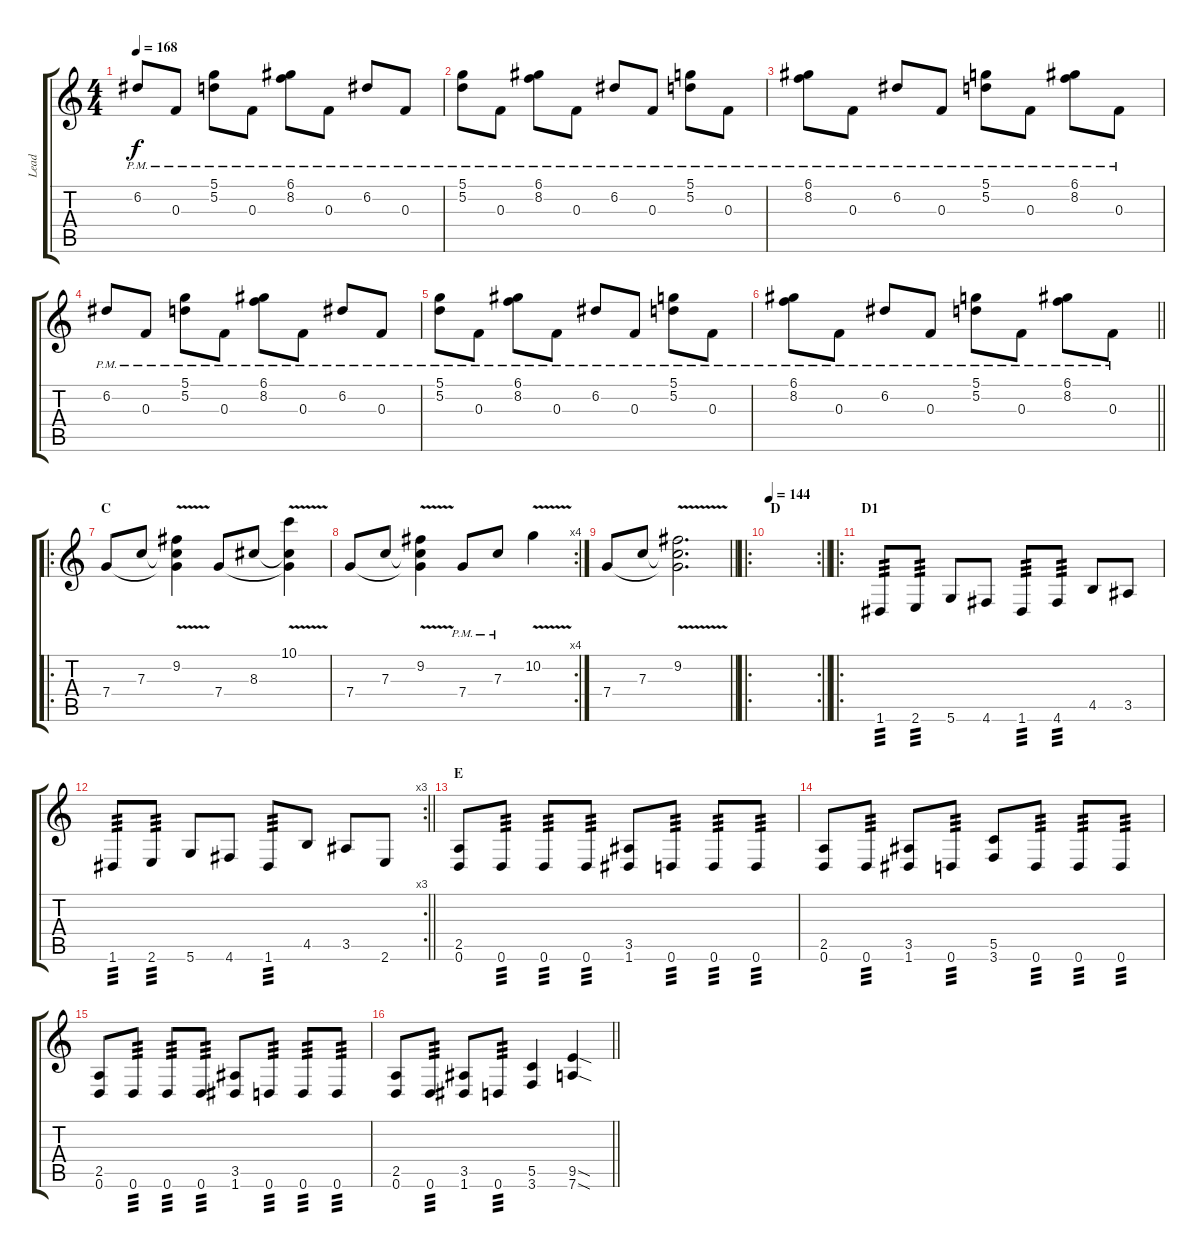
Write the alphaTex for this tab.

\track ("Lead" "Lead") {instrument distortionguitar}
\staff {score tabs}
\tuning (D4 A3 F3 C3 G2 D2) {hide}
\ts (4 4)
\section ("" "")
\tempo 168
\clef g2
\ks c
6.2{pm}.8{dy f} 0.3{pm}.8 (5.1{pm} 5.2{pm}).8 0.3{pm}.8 (6.1{pm} 8.2{pm}).8 0.3{pm}.8 6.2{pm}.8 0.3{pm}.8 |
(5.1{pm} 5.2{pm}).8 0.3{pm}.8 (6.1{pm} 8.2{pm}).8 0.3{pm}.8 6.2{pm}.8 0.3{pm}.8 (5.1{pm} 5.2{pm}).8 0.3{pm}.8 |
(6.1{pm} 8.2{pm}).8 0.3{pm}.8 6.2{pm}.8 0.3{pm}.8 (5.1{pm} 5.2{pm}).8 0.3{pm}.8 (6.1{pm} 8.2{pm}).8 0.3{pm}.8 |
6.2{pm}.8 0.3{pm}.8 (5.1{pm} 5.2{pm}).8 0.3{pm}.8 (6.1{pm} 8.2{pm}).8 0.3{pm}.8 6.2{pm}.8 0.3{pm}.8 |
(5.1{pm} 5.2{pm}).8 0.3{pm}.8 (6.1{pm} 8.2{pm}).8 0.3{pm}.8 6.2{pm}.8 0.3{pm}.8 (5.1{pm} 5.2{pm}).8 0.3{pm}.8 |
\barLineRight lightlight
(6.1{pm} 8.2{pm}).8 0.3{pm}.8 6.2{pm}.8 0.3{pm}.8 (5.1{pm} 5.2{pm}).8 0.3{pm}.8 (6.1{pm} 8.2{pm}).8 0.3{pm}.8 |
\ro
\section ("" "C")
7.4.8 7.3.8 (9.2{v} 7.3{t} 7.4{t}).4 7.4.8 8.3.8 (10.1{v} 8.3{t} 7.4{t}).4 |
\rc 4
7.4.8 7.3.8 (9.2{v} 7.3{t} 7.4{t}).4 7.4{pm}.8 7.3{pm}.8 10.2{v}.4 |
\barLineRight lightlight
7.4.8 7.3.8 (9.2{v} 7.3{t} 7.4{t}).2{d} |
\ro
\rc 2
\section ("" "D")
\tempo 144
\barLineRight lightlight
|
\ro
\section ("" "D1")
1.6.8{tp 3} 2.6.8{tp 3} 5.6.8 4.6.8 1.6.8{tp 3} 4.6.8{tp 3} 4.5.8 3.5.8 |
\rc 3
\barLineRight lightlight
1.6.8{tp 3} 2.6.8{tp 3} 5.6.8 4.6.8 1.6.8{tp 3} 4.5.8 3.5.8 2.6.8 |
\section ("" "E")
(2.5 0.6).8 0.6.8{tp 3} 0.6.8{tp 3} 0.6.8{tp 3} (3.5 1.6).8 0.6.8{tp 3} 0.6.8{tp 3} 0.6.8{tp 3} |
(2.5 0.6).8 0.6.8{tp 3} (3.5 1.6).8 0.6.8{tp 3} (5.5 3.6).8 0.6.8{tp 3} 0.6.8{tp 3} 0.6.8{tp 3} |
(2.5 0.6).8 0.6.8{tp 3} 0.6.8{tp 3} 0.6.8{tp 3} (3.5 1.6).8 0.6.8{tp 3} 0.6.8{tp 3} 0.6.8{tp 3} |
\barLineRight lightlight
(2.5 0.6).8 0.6.8{tp 3} (3.5 1.6).8 0.6.8{tp 3} (5.5 3.6).4 (9.5{sod} 7.6{sod}).4
